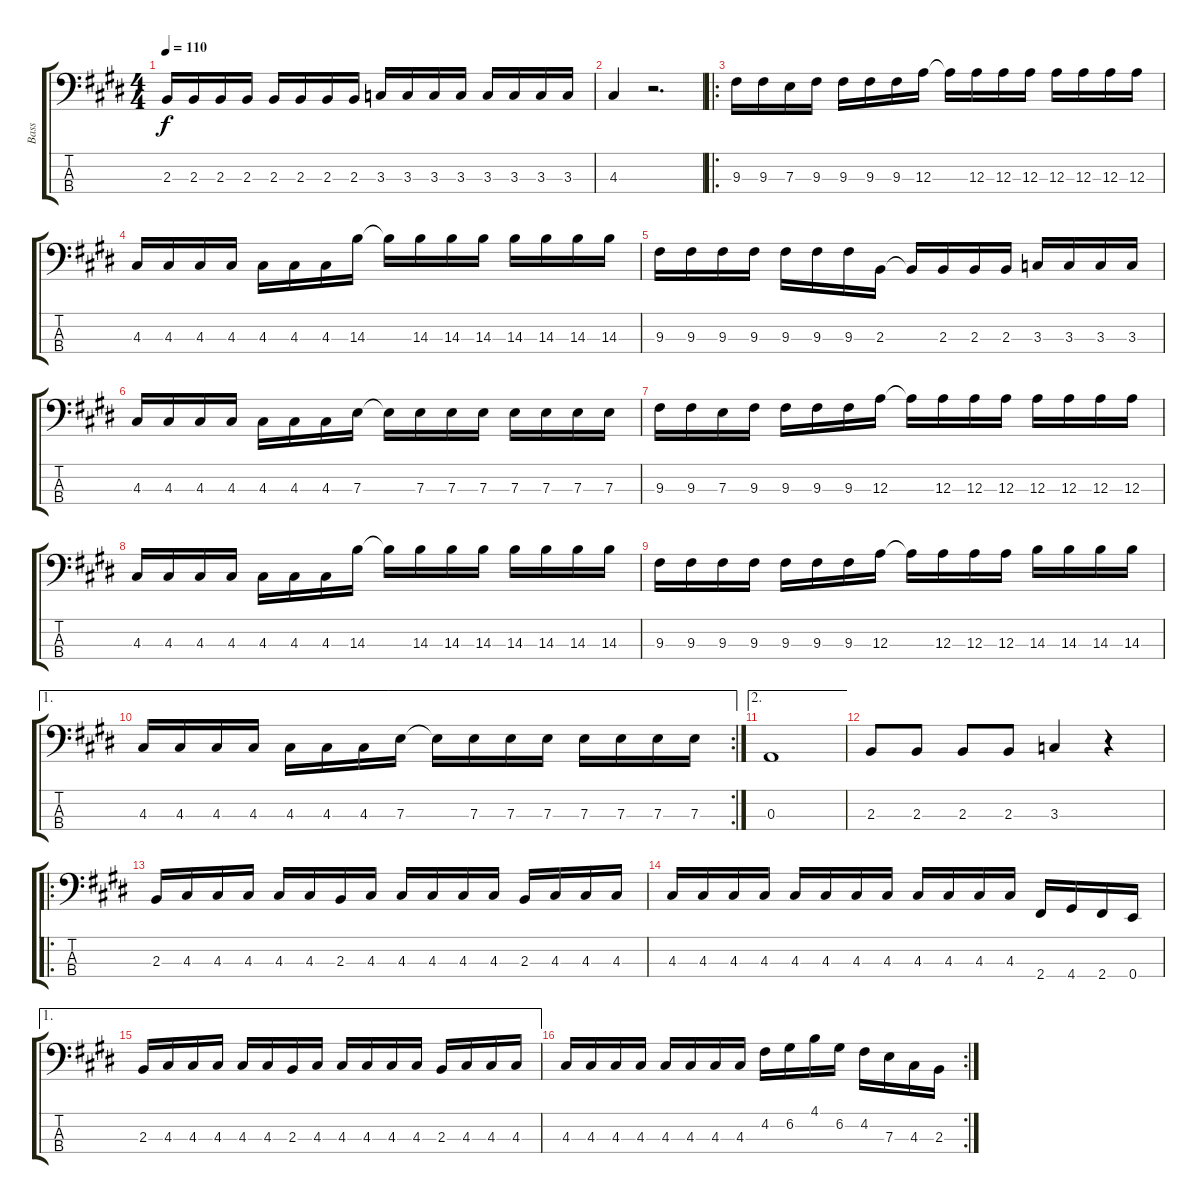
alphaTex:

\track ("Bass" "Bass") {instrument electricbassfinger}
\staff {score tabs}
\tuning (G2 D2 A1 E1) {hide}
\ts (4 4)
\tempo 110
\clef f4
\ks c#minor
2.3.16{dy f} 2.3.16 2.3.16 2.3.16 2.3.16 2.3.16 2.3.16 2.3.16 3.3.16 3.3.16 3.3.16 3.3.16 3.3.16 3.3.16 3.3.16 3.3.16 |
4.3.4 r.2{d} |
\ro
9.3.16 9.3.16 7.3.16 9.3.16 9.3.16 9.3.16 9.3.16 12.3.16 12.3{t}.16 12.3.16 12.3.16 12.3.16 12.3.16 12.3.16 12.3.16 12.3.16 |
4.3.16 4.3.16 4.3.16 4.3.16 4.3.16 4.3.16 4.3.16 14.3.16 14.3{t}.16 14.3.16 14.3.16 14.3.16 14.3.16 14.3.16 14.3.16 14.3.16 |
9.3.16 9.3.16 9.3.16 9.3.16 9.3.16 9.3.16 9.3.16 2.3.16 2.3{t}.16 2.3.16 2.3.16 2.3.16 3.3.16 3.3.16 3.3.16 3.3.16 |
4.3.16 4.3.16 4.3.16 4.3.16 4.3.16 4.3.16 4.3.16 7.3.16 7.3{t}.16 7.3.16 7.3.16 7.3.16 7.3.16 7.3.16 7.3.16 7.3.16 |
9.3.16 9.3.16 7.3.16 9.3.16 9.3.16 9.3.16 9.3.16 12.3.16 12.3{t}.16 12.3.16 12.3.16 12.3.16 12.3.16 12.3.16 12.3.16 12.3.16 |
4.3.16 4.3.16 4.3.16 4.3.16 4.3.16 4.3.16 4.3.16 14.3.16 14.3{t}.16 14.3.16 14.3.16 14.3.16 14.3.16 14.3.16 14.3.16 14.3.16 |
9.3.16 9.3.16 9.3.16 9.3.16 9.3.16 9.3.16 9.3.16 12.3.16 12.3{t}.16 12.3.16 12.3.16 12.3.16 14.3.16 14.3.16 14.3.16 14.3.16 |
\ae 1
\rc 2
4.3.16 4.3.16 4.3.16 4.3.16 4.3.16 4.3.16 4.3.16 7.3.16 7.3{t}.16 7.3.16 7.3.16 7.3.16 7.3.16 7.3.16 7.3.16 7.3.16 |
\ae 2
0.3.1 |
2.3.8 2.3.8 2.3.8 2.3.8 3.3.4 r.4 |
\ro
2.3.16 4.3.16 4.3.16 4.3.16 4.3.16 4.3.16 2.3.16 4.3.16 4.3.16 4.3.16 4.3.16 4.3.16 2.3.16 4.3.16 4.3.16 4.3.16 |
4.3.16 4.3.16 4.3.16 4.3.16 4.3.16 4.3.16 4.3.16 4.3.16 4.3.16 4.3.16 4.3.16 4.3.16 2.4.16 4.4.16 2.4.16 0.4.16 |
\ae 1
2.3.16 4.3.16 4.3.16 4.3.16 4.3.16 4.3.16 2.3.16 4.3.16 4.3.16 4.3.16 4.3.16 4.3.16 2.3.16 4.3.16 4.3.16 4.3.16 |
\rc 2
4.3.16 4.3.16 4.3.16 4.3.16 4.3.16 4.3.16 4.3.16 4.3.16 4.2.16 6.2.16 4.1.16 6.2.16 4.2.16 7.3.16 4.3.16 2.3.16
